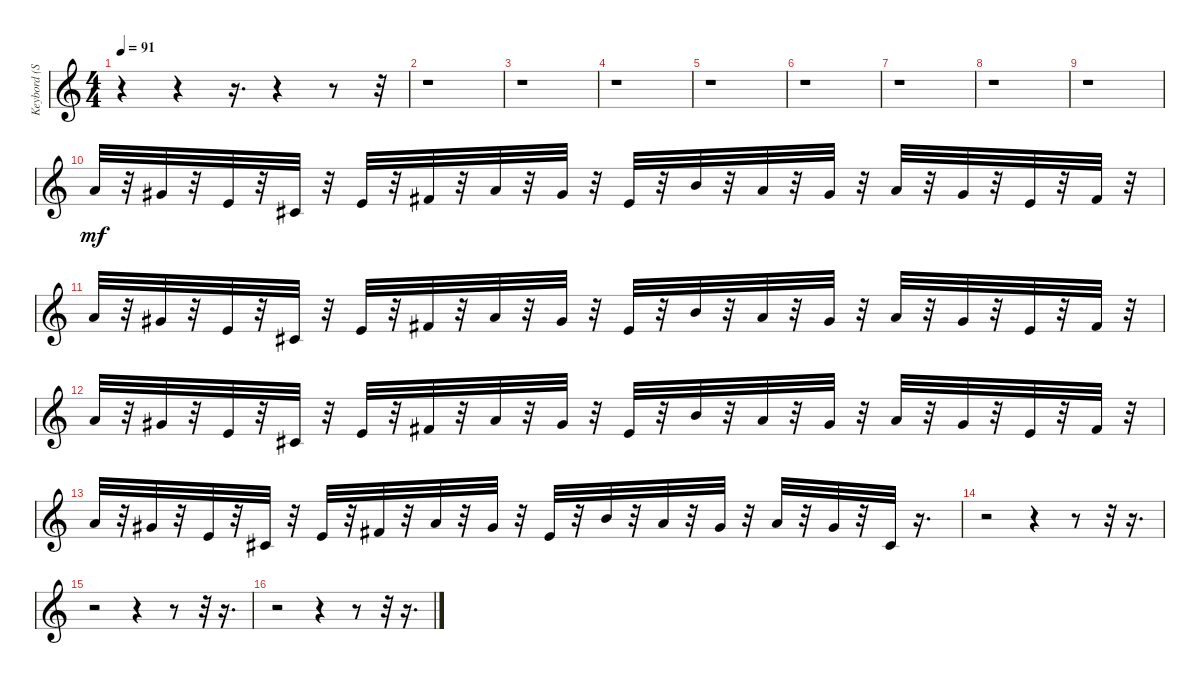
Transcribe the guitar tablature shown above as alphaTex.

\track ("Keybord (Staff 1)" "Keybord (S") {instrument electricgrandpiano}
\staff {score}
\tuning (E4 B3 G3 D3 A2 E2 B1) {hide}
\ts (4 4)
\tempo 91
\clef g2
\ks c
r.4{dy mf instrument electricgrandpiano} r.4 r.16{d} r.4 r.8 r.32 |
r.1 |
r.1 |
r.1 |
r.1 |
r.1 |
r.1 |
r.1 |
r.1 |
5.1.32 r.32 4.1.32 r.32 0.1.32 r.32 2.2.32 r.32 0.1.32 r.32 2.1.32 r.32 5.1.32 r.32 4.1.32 r.32 0.1.32 r.32 7.1.32 r.32 5.1.32 r.32 4.1.32 r.32 5.1.32 r.32 4.1.32 r.32 0.1.32 r.32 2.1.32 r.32 |
5.1.32 r.32 4.1.32 r.32 0.1.32 r.32 2.2.32 r.32 0.1.32 r.32 2.1.32 r.32 5.1.32 r.32 4.1.32 r.32 0.1.32 r.32 7.1.32 r.32 5.1.32 r.32 4.1.32 r.32 5.1.32 r.32 4.1.32 r.32 0.1.32 r.32 2.1.32 r.32 |
5.1.32 r.32 4.1.32 r.32 0.1.32 r.32 2.2.32 r.32 0.1.32 r.32 2.1.32 r.32 5.1.32 r.32 4.1.32 r.32 0.1.32 r.32 7.1.32 r.32 5.1.32 r.32 4.1.32 r.32 5.1.32 r.32 4.1.32 r.32 0.1.32 r.32 2.1.32 r.32 |
5.1.32 r.32 4.1.32 r.32 0.1.32 r.32 2.2.32 r.32 0.1.32 r.32 2.1.32 r.32 5.1.32 r.32 4.1.32 r.32 0.1.32 r.32 7.1.32 r.32 5.1.32 r.32 4.1.32 r.32 5.1.32 r.32 4.1.32 r.32 2.2.32 r.16{d} |
r.2 r.4 r.8 r.32 r.16{d} |
r.2 r.4 r.8 r.32 r.16{d} |
r.2 r.4 r.8 r.32 r.16{d}
